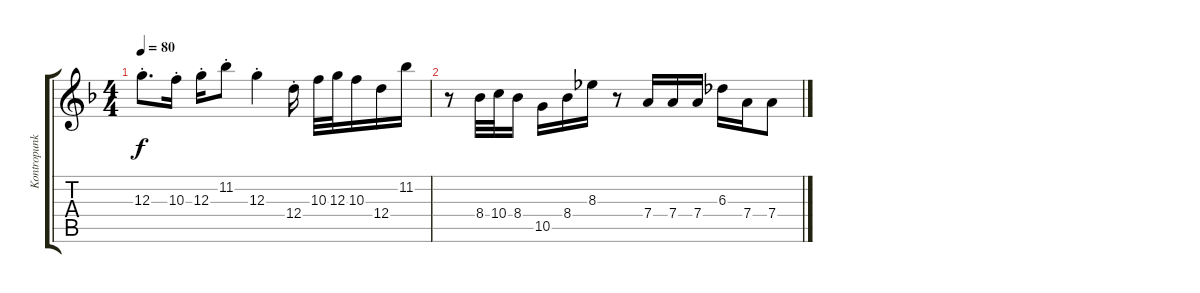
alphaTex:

\track ("Kontropunkt" "Kontropunk") {instrument synthbass2}
\staff {score tabs}
\tuning (E4 B3 G3 D3 A2 E2) {hide}
\ts (4 4)
\tempo 80
\clef g2
\ks dminor
12.3{st}.8{d dy f} 10.3{st}.16 12.3{st}.16 11.2{st}.8 12.3{st}.4 12.4{st}.16 10.3.32 12.3.32 10.3.16 12.4.16 11.2.16 |
r.8 8.4.32 10.4.32 8.4.16 10.5.16 8.4.16 8.3.16 r.8 7.4.16 7.4.16 7.4.16 6.3.16 7.4.16 7.4.8
